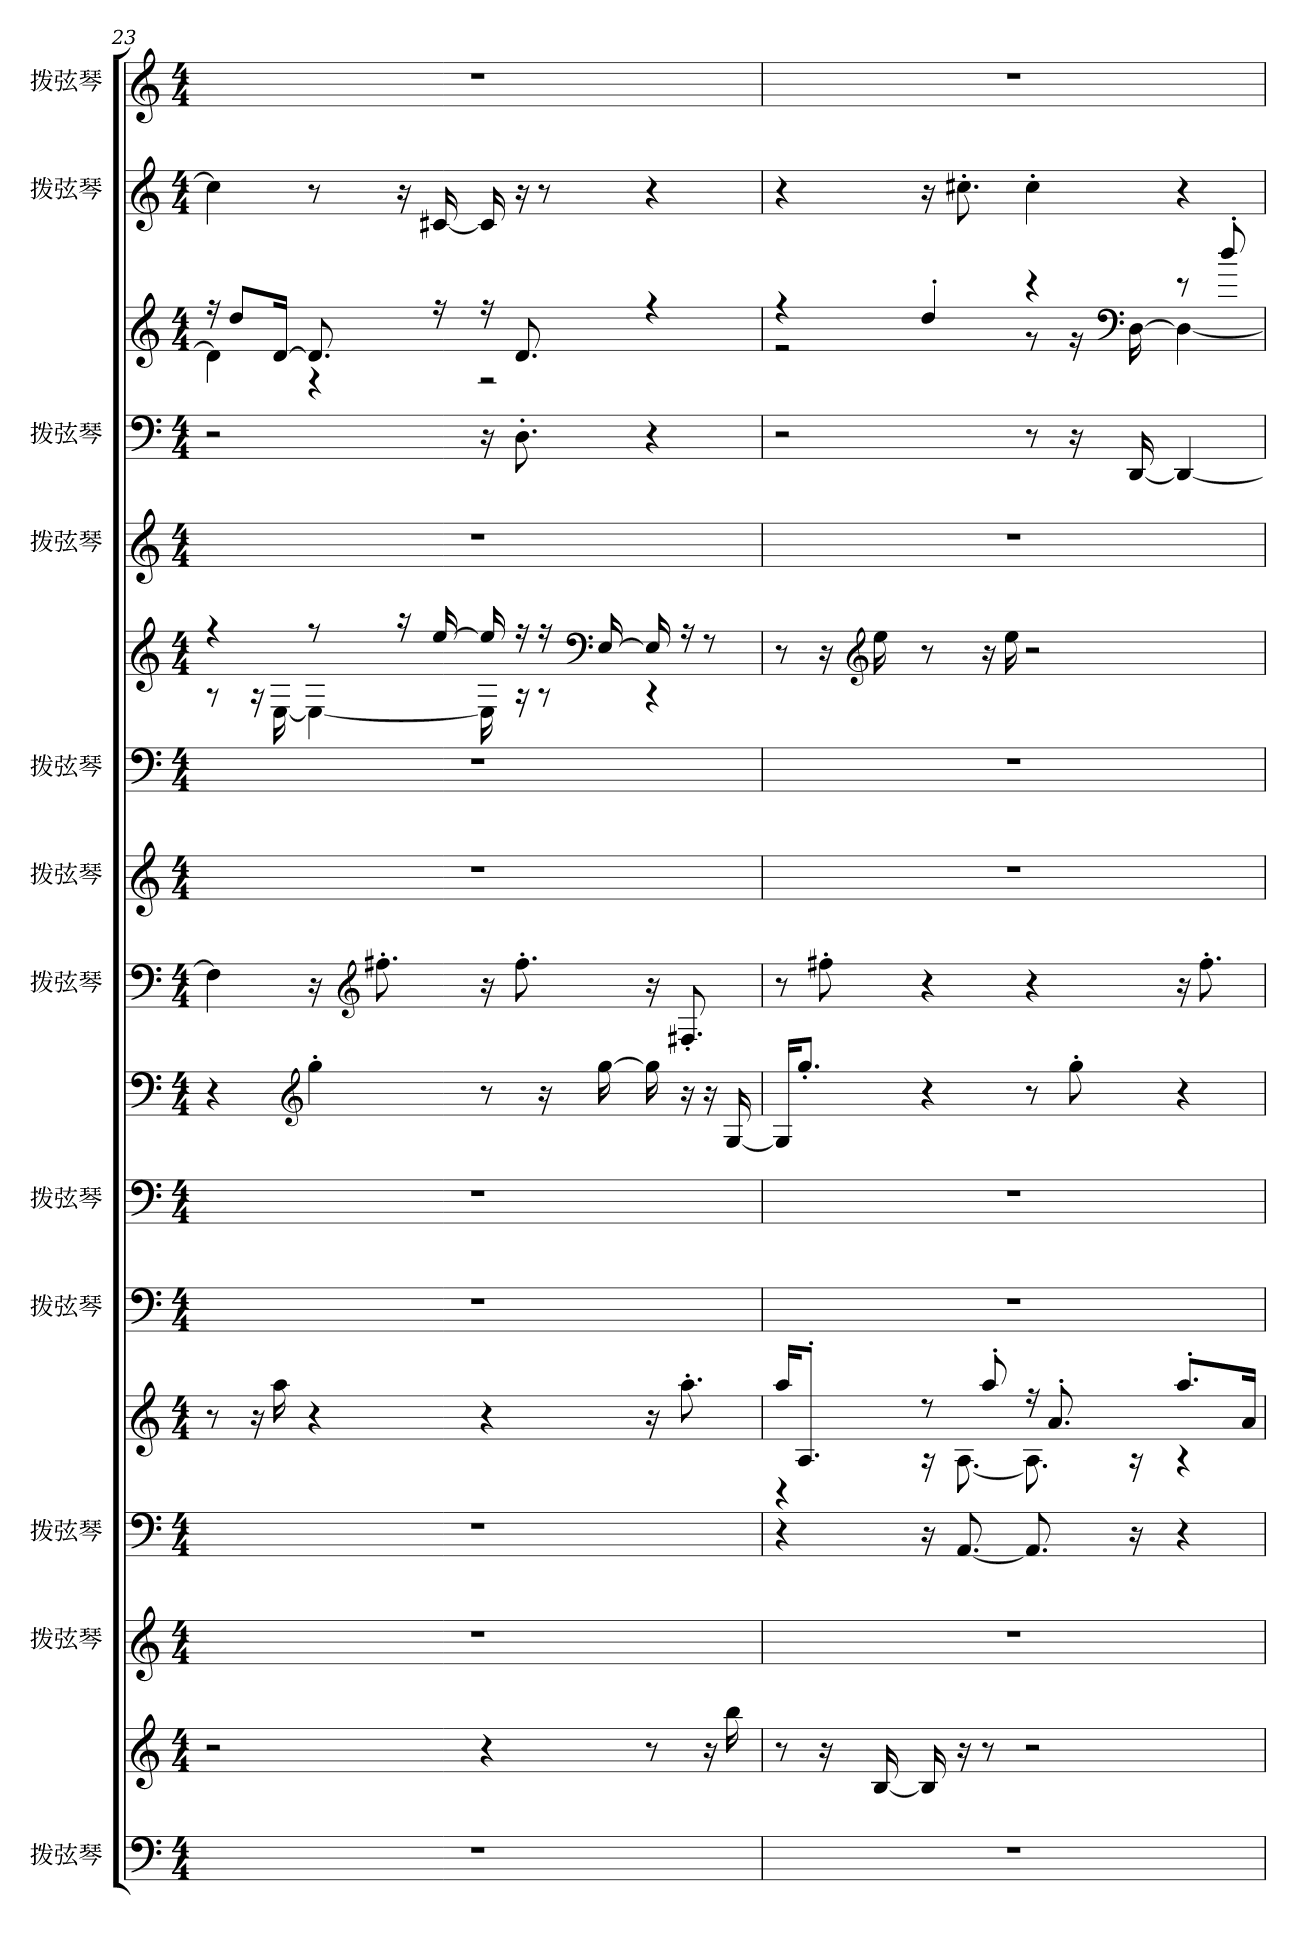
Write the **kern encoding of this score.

**kern	**kern	**kern	**kern	**kern	**kern	**kern	**kern	**kern	**kern	**kern	**kern	**kern	**kern	**kern	**kern	**kern
*part12	*part12	*part11	*part10	*part10	*part9	*part8	*part8	*part7	*part6	*part5	*part5	*part4	*part3	*part3	*part2	*part1
*staff17	*staff16	*staff15	*staff14	*staff13	*staff12	*staff11	*staff10	*staff9	*staff8	*staff7	*staff6	*staff5	*staff4	*staff3	*staff2	*staff1
*I"拨弦琴	*	*I"拨弦琴	*I"拨弦琴	*	*I"拨弦琴	*I"拨弦琴	*	*I"拨弦琴	*I"拨弦琴	*I"拨弦琴	*	*I"拨弦琴	*I"拨弦琴	*	*I"拨弦琴	*I"拨弦琴
!!LO:PB:g=z
*clefF4	*clefG2	*clefG2	*clefF4	*clefG2	*clefF4	*clefF4	*clefF4	*clefF4	*clefG2	*clefF4	*clefG2	*clefG2	*clefF4	*clefG2	*clefG2	*clefG2
*k[]	*k[]	*k[]	*k[]	*k[]	*k[]	*k[]	*k[]	*k[]	*k[]	*k[]	*k[]	*k[]	*k[]	*k[]	*k[]	*k[]
*M4/4	*M4/4	*M4/4	*M4/4	*M4/4	*M4/4	*M4/4	*M4/4	*M4/4	*M4/4	*M4/4	*M4/4	*M4/4	*M4/4	*M4/4	*M4/4	*M4/4
=23	=23	=23	=23	=23	=23	=23	=23	=23	=23	=23	=23	=23	=23	=23	=23	=23
*	*	*	*	*	*	*	*	*	*	*	*^	*	*	*^	*	*
1r	2r	1r	1r	8r	1r	1r	4r	4F#\]	1r	1r	4r	8r	1r	2r	16r	4d\]	4cc#\]	1r
.	.	.	.	.	.	.	.	.	.	.	.	.	.	.	8dd/L	.	.	.
.	.	.	.	16r	.	.	.	.	.	.	.	16r	.	.	.	.	.	.
.	.	.	.	16aa\	.	.	.	.	.	.	.	[16E\	.	.	[16d/Jk	.	.	.
*	*	*	*	*	*	*	*clefG2	*	*	*	*	*	*	*	*	*	*	*
.	.	.	.	4r	.	.	4gg'\	16r	.	.	8r	4E\_	.	.	8.d/]	4r	8r	.
*	*	*	*	*	*	*	*	*clefG2	*	*	*	*	*	*	*	*	*	*
.	.	.	.	.	.	.	.	8.ff#X'\	.	.	.	.	.	.	.	.	.	.
.	.	.	.	.	.	.	.	.	.	.	16r	.	.	.	.	.	16r	.
.	.	.	.	.	.	.	.	.	.	.	[16ee/	.	.	.	16r	.	[16c#X/	.
.	4r	.	.	4r	.	.	8r	16r	.	.	16ee/]	16E\]	.	16r	16r	2r	16c#/]	.
.	.	.	.	.	.	.	.	8.ff#'\	.	.	16r	16r	.	8.D'\	8.d/	.	16r	.
.	.	.	.	.	.	.	16r	.	.	.	16r	8r	.	.	.	.	8r	.
*	*	*	*	*	*	*	*	*	*	*	*clefF4	*	*	*	*	*	*	*
.	.	.	.	.	.	.	[16gg\	.	.	.	[16E/	.	.	.	.	.	.	.
.	8r	.	.	16r	.	.	16gg\]	16r	.	.	16E/]	4r	.	4r	4r	.	4r	.
.	.	.	.	8.aa'\	.	.	16r	8.F#X'/	.	.	16r	.	.	.	.	.	.	.
.	16r	.	.	.	.	.	16r	.	.	.	8r	.	.	.	.	.	.	.
.	16bb\	.	.	.	.	.	[16G/	.	.	.	.	.	.	.	.	.	.	.
*	*	*	*	*	*	*	*	*	*	*	*v	*v	*	*	*	*	*	*
!!LO:PB:g=z
=24	=24	=24	=24	=24	=24	=24	=24	=24	=24	=24	=24	=24	=24	=24	=24	=24	=24
*	*	*	*	*^	*	*	*	*	*	*	*	*	*	*	*	*	*
1r	8r	1r	4r	16aa/KL	4r	1r	1r	16G/KL]	8r	1r	1r	8r	1r	2r	4r	2r	4r	1r
.	.	.	.	8.A'/J	.	.	.	8.gg'/J	.	.	.	.	.	.	.	.	.	.
.	16r	.	.	.	.	.	.	.	8ff#X'\	.	.	16r	.	.	.	.	.	.
*	*	*	*	*	*	*	*	*	*	*	*	*clefG2	*	*	*	*	*	*
.	[16B/	.	.	.	.	.	.	.	.	.	.	16ee\	.	.	.	.	.	.
.	16B/]	.	16r	8r	16r	.	.	4r	4r	.	.	8r	.	.	4dd'/	.	16r	.
.	16r	.	[8.AA/	.	[8.A\	.	.	.	.	.	.	.	.	.	.	.	8.cc#X'\	.
.	8r	.	.	8aa'/	.	.	.	.	.	.	.	16r	.	.	.	.	.	.
.	.	.	.	.	.	.	.	.	.	.	.	16ee\	.	.	.	.	.	.
.	2r	.	8.AA/]	16r	8.A\]	.	.	8r	4r	.	.	2r	.	8r	4r	8r	4cc#'\	.
.	.	.	.	8.a'/	.	.	.	.	.	.	.	.	.	.	.	.	.	.
.	.	.	.	.	.	.	.	8gg'\	.	.	.	.	.	16r	.	16r	.	.
*	*	*	*	*	*	*	*	*	*	*	*	*	*	*	*clefF4	*	*	*
.	.	.	16r	.	16r	.	.	.	.	.	.	.	.	[16DD/	.	[16D\	.	.
.	.	.	4r	8.aa'/L	4r	.	.	4r	16r	.	.	.	.	4DD/_	8r	4D\_	4r	.
.	.	.	.	.	.	.	.	.	8.ff#'\	.	.	.	.	.	.	.	.	.
.	.	.	.	.	.	.	.	.	.	.	.	.	.	.	8dd'/	.	.	.
.	.	.	.	16a/Jk	.	.	.	.	.	.	.	.	.	.	.	.	.	.
*	*	*	*	*v	*v	*	*	*	*	*	*	*	*	*	*v	*v	*	*
=	=	=	=	=	=	=	=	=	=	=	=	=	=	=	=	=
*-	*-	*-	*-	*-	*-	*-	*-	*-	*-	*-	*-	*-	*-	*-	*-	*-
